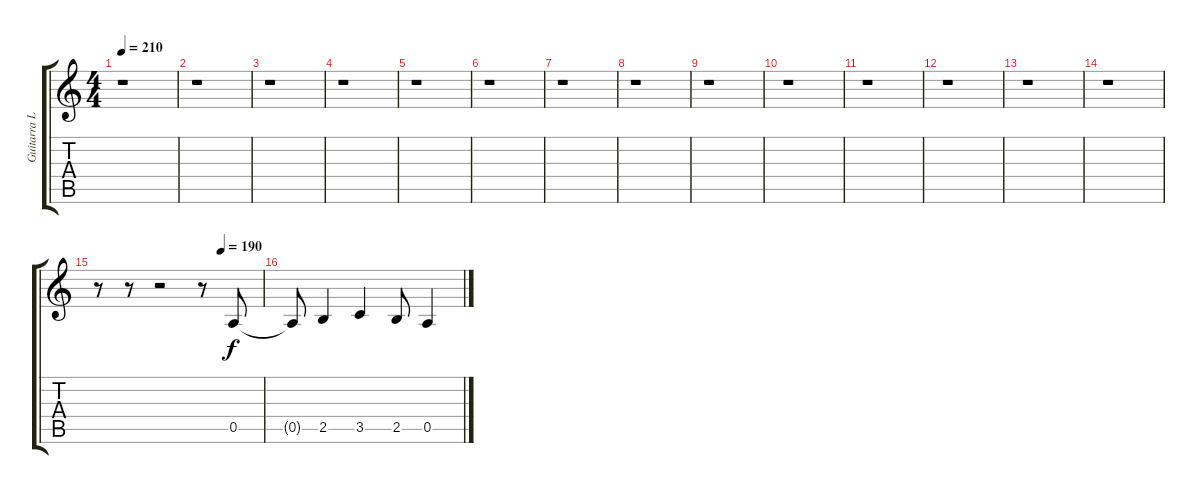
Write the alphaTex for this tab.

\track ("Guitarra Limpia" "Guitarra L") {instrument electricguitarjazz}
\staff {score tabs}
\tuning (E4 B3 G3 D3 A2 E2) {hide}
\ts (4 4)
\tempo 210
\clef g2
\ks c
r.1{dy f} |
r.1 |
r.1 |
r.1 |
r.1 |
r.1 |
r.1 |
r.1 |
r.1 |
r.1 |
r.1 |
r.1 |
r.1 |
r.1 |
\tempo (190 0.75)
r.8 r.8 r.2 r.8 0.5.8 |
0.5{t}.8 2.5.4 3.5.4 2.5.8 0.5.4
